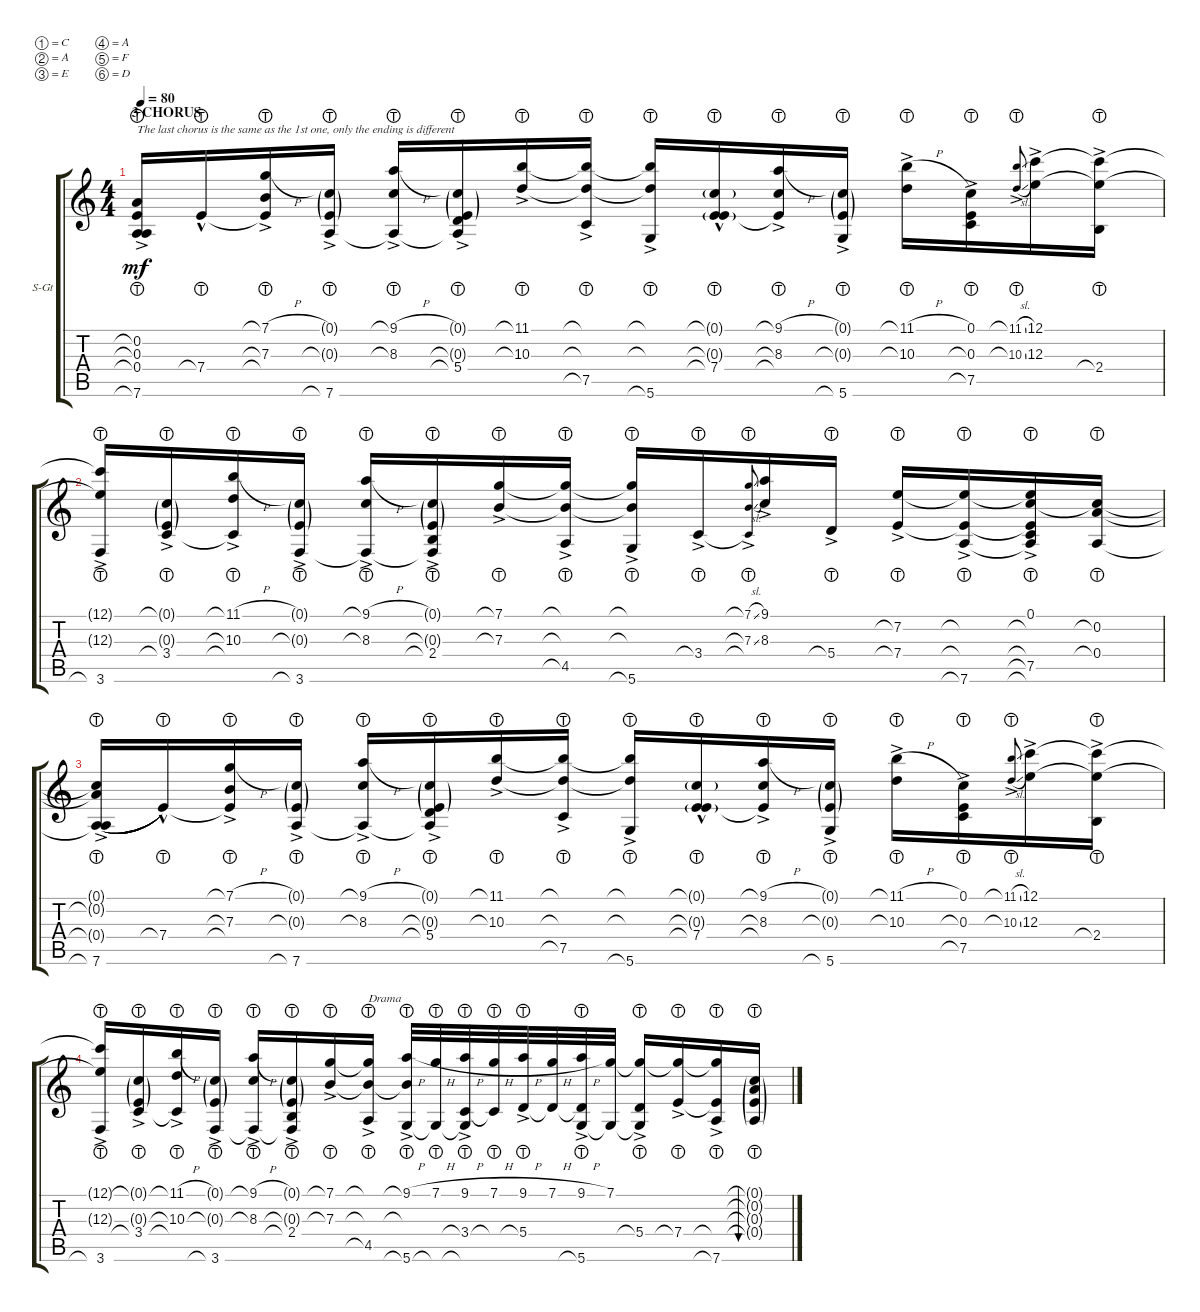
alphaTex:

\defaultSystemsLayout 4
\bracketExtendMode groupsimilarinstruments
\firstSystemTrackNameOrientation horizontal
\otherSystemsTrackNameOrientation horizontal
\track ("Steel Guitar" "S-Gt") {instrument acousticguitarsteel}
\staff {score tabs}
\tuning (C4 A3 E3 A2 F2 D2)
\ts (4 4)
\section ("" "3 CHORUS")
\tempo 80
\clef g2
\ks c
(7.6{lht ac} 0.2{lht t} 0.4{lht t} 0.3{lht t}).16{txt "The last chorus is the same as the 1st one, only the ending is different" dy mf} 7.4{lht hac}.16 (7.1{h lht ac} 7.3{lht ac} 7.4{lht t}).16 (0.1{g} 0.3{lht g} 7.6{lht ac}).16 (9.1{h lht ac} 8.3{lht ac} 7.6{t}).16 (0.1{g} 0.3{lht g} 5.4{lht ac} 7.6{t}).16 (11.1{lht ac} 10.3{lht ac}).16 (7.5{lht ac} 10.3{lht t} 11.1{lht t}).16 (5.6{lht ac} 11.1{lht t} 10.3{lht t}).16 (7.4{lht hac} 0.1{lht g} 0.3{lht g}).16 (9.1{h lht ac} 8.3{lht ac} 7.4{lht t}).16 (0.1{g} 0.3{lht g} 5.6{lht ac}).16 (11.1{h lht ac} 10.3{lht ac}).16 (0.1 0.3{lht} 7.5{lht ac}).16 (11.1{sl lht ac} 10.3{sl lht ac}).8{gr onbeat} (12.1{ac} 12.3{ac}).16 (2.4{lht ac} 12.1{t} 12.3{t}).16 |
(3.6{lht ac} 12.1{t} 12.3{t}).16 (3.4{lht ac} 0.1{lht g} 0.3{g}).16 (11.1{h lht ac} 10.3{lht ac} 3.4{lht t}).16 (0.1{g} 0.3{lht g} 3.6{lht ac}).16 (9.1{h lht ac} 8.3{lht ac} 3.6{t}).16 (0.1{g} 0.3{lht g} 2.4{lht ac} 3.6{t}).16 (7.1{lht ac} 7.3{lht ac}).16 (4.5{lht ac} 7.3{lht t} 7.1{lht t}).16 (5.6{lht ac} 7.1{lht t} 7.3{lht t}).16 3.4{lht ac}.16 (7.1{sl lht ac} 7.3{sl lht ac} 3.4{lht t}).8{gr onbeat} (9.1{ac} 8.3{ac}).16 5.4{lht ac}.16 (7.2{lht ac} 7.4{lht ac}).16 (7.6{lht ac} 7.2{lht t} 7.4{lht t}).16 (0.1 7.2{lht t} 7.4{lht t} 7.5{lht ac} 7.6{lht t}).16 (0.2{lht} 0.4{lht} 0.1{t}).16 |
(7.6{lht ac} 0.2{lht t} 0.4{lht t} 0.1{t}).16{legatoorigin} 7.4{lht hac}.16 (7.1{h lht ac} 7.3{lht ac} 7.4{lht t}).16 (0.1{g} 0.3{lht g} 7.6{lht ac}).16 (9.1{h lht ac} 8.3{lht ac} 7.6{t}).16 (0.1{g} 0.3{lht g} 5.4{lht ac} 7.6{t}).16 (11.1{lht ac} 10.3{lht ac}).16 (7.5{lht ac} 10.3{lht t} 11.1{lht t}).16 (5.6{lht ac} 11.1{lht t} 10.3{lht t}).16 (7.4{lht hac} 0.1{lht g} 0.3{lht g}).16 (9.1{h lht ac} 8.3{lht ac} 7.4{lht t}).16 (0.1{g} 0.3{lht g} 5.6{lht ac}).16 (11.1{h lht ac} 10.3{lht ac}).16 (0.1 0.3{lht} 7.5{lht ac}).16 (11.1{sl lht ac} 10.3{sl lht ac}).8{gr onbeat} (12.1{ac} 12.3{ac}).16 (2.4{lht ac} 12.1{t} 12.3{t}).16 |
(3.6{lht ac} 12.1{t} 12.3{t}).16 (3.4{lht ac} 0.1{lht g} 0.3{g}).16 (11.1{h lht ac} 10.3{lht ac} 3.4{lht t}).16 (0.1{g} 0.3{lht g} 3.6{lht ac}).16 (9.1{h lht ac} 8.3{lht ac} 3.6{t}).16 (0.1{g} 0.3{lht g} 2.4{lht ac} 3.6{t}).16 (7.1{lht ac} 7.3{lht ac}).16 (4.5{lht ac} 7.3{lht t} 7.1{lht t}).16{txt "Drama"} (5.6{lht ac} 9.1{h lht} 7.3{lht t}).32 (7.1{h} 5.6{lht t}).32 (9.1{h} 3.4{lht ac} 5.6{lht t}).32 (7.1{h} 3.4{lht t}).32 (9.1{h} 5.4{lht ac}).32 (7.1{h} 5.4{t}).32 (9.1{h} 5.4{t} 5.6{lht ac}).32 (7.1 5.6{t}).32 (5.4{lht ac} 7.1{t} 5.6{t}).16 (7.4{lht ac} 7.1{t}).16 (7.6{lht ac} 7.1{t} 7.4{lht t}).16 (0.1{lht g} 0.2{lht g} 0.3{lht g} 0.4{lht g}).16{bu 30}
